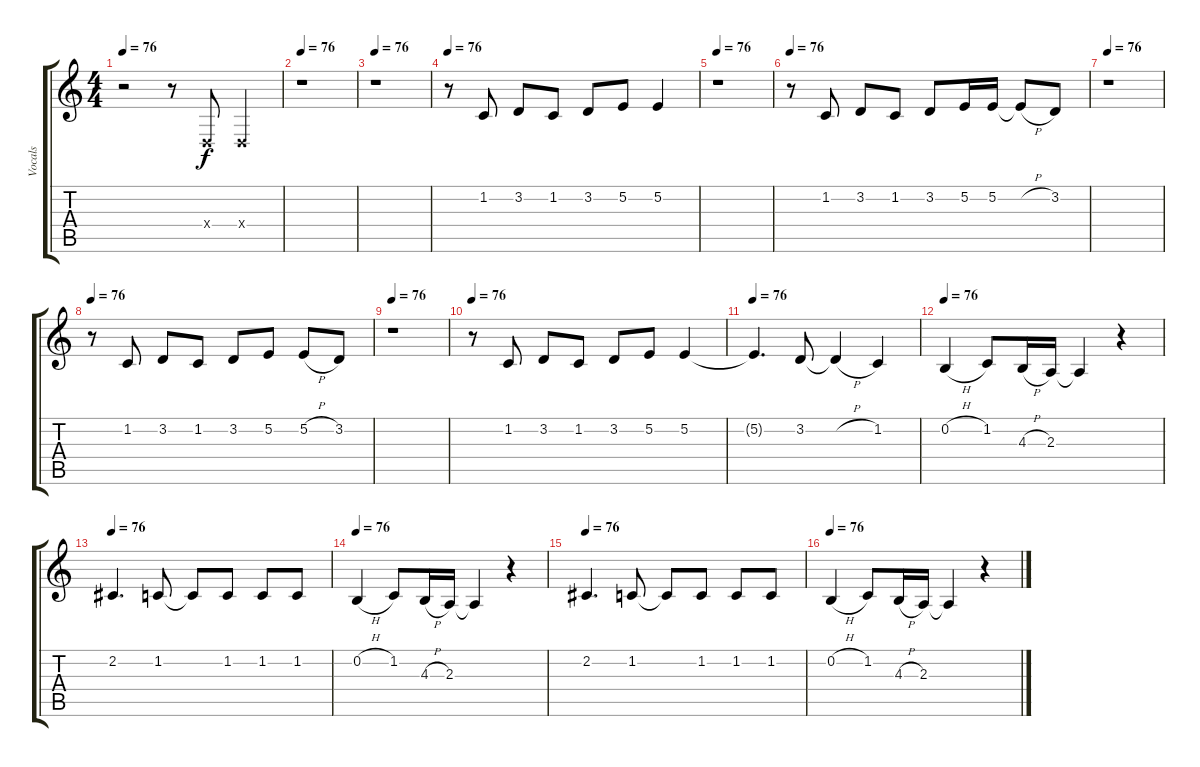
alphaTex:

\track ("Vocals" "Vocals") {instrument voiceoohs}
\staff {score tabs}
\tuning (E4 B3 G3 D3 A2 E2) {hide}
\ts (4 4)
\tempo 76
\clef g2
\ks c
r.2{dy f} r.8 0.4{x}.8 0.4{x}.4 |
\tempo 76
r.1 |
\tempo 76
r.1 |
\tempo 76
r.8 1.2.8 3.2.8 1.2.8 3.2.8 5.2.8 5.2.4 |
\tempo 76
r.1 |
\tempo 76
r.8 1.2.8 3.2.8 1.2.8 3.2.8 5.2.16 5.2.16 5.2{h t}.8 3.2.8 |
\tempo 76
r.1 |
\tempo 76
r.8 1.2.8 3.2.8 1.2.8 3.2.8 5.2.8 5.2{h}.8 3.2.8 |
\tempo 76
r.1 |
\tempo 76
r.8 1.2.8 3.2.8 1.2.8 3.2.8 5.2.8 5.2.4 |
\tempo 76
5.2{t}.4{d} 3.2.8 3.2{h t}.4 1.2.4 |
\tempo 76
0.2{h}.4 1.2.8 4.3{h}.16 2.3.16 2.3{t}.4 r.4 |
\tempo 76
2.2.4{d} 1.2.8 1.2{t}.8 1.2.8 1.2.8 1.2.8 |
\tempo 76
0.2{h}.4 1.2.8 4.3{h}.16 2.3.16 2.3{t}.4 r.4 |
\tempo 76
2.2.4{d} 1.2.8 1.2{t}.8 1.2.8 1.2.8 1.2.8 |
\tempo 76
0.2{h}.4 1.2.8 4.3{h}.16 2.3.16 2.3{t}.4 r.4
